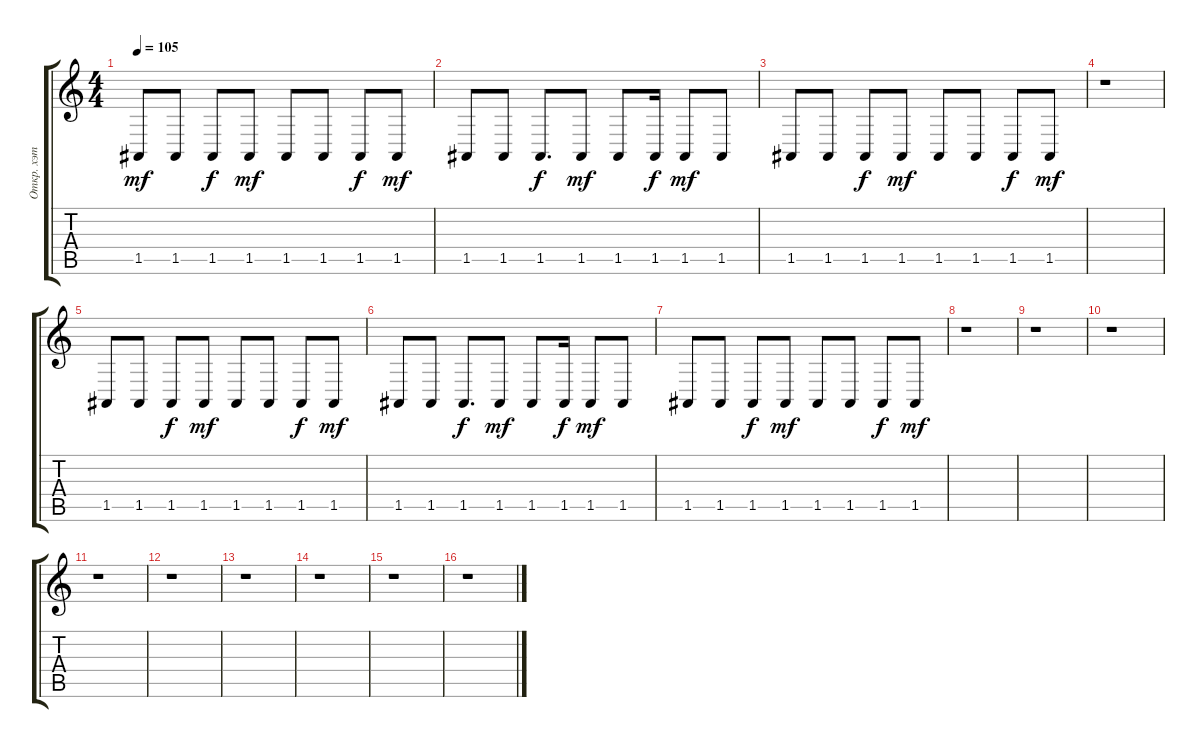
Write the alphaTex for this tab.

\track ("Откр. хэт" "Откр. хэт") {instrument acousticgrandpiano}
\staff {score tabs}
\tuning (E4 B3 G3 D3 A2 E2) {hide}
\ts (4 4)
\tempo 105
\clef g2
\ks c
1.5.8{dy mf} 1.5.8 1.5.8{dy f} 1.5.8{dy mf} 1.5.8 1.5.8 1.5.8{dy f} 1.5.8{dy mf} |
1.5.8 1.5.8 1.5.8{d dy f} 1.5.8{dy mf} 1.5.8 1.5.16{dy f} 1.5.8{dy mf} 1.5.8 |
1.5.8 1.5.8 1.5.8{dy f} 1.5.8{dy mf} 1.5.8 1.5.8 1.5.8{dy f} 1.5.8{dy mf} |
r.1 |
1.5.8 1.5.8 1.5.8{dy f} 1.5.8{dy mf} 1.5.8 1.5.8 1.5.8{dy f} 1.5.8{dy mf} |
1.5.8 1.5.8 1.5.8{d dy f} 1.5.8{dy mf} 1.5.8 1.5.16{dy f} 1.5.8{dy mf} 1.5.8 |
1.5.8 1.5.8 1.5.8{dy f} 1.5.8{dy mf} 1.5.8 1.5.8 1.5.8{dy f} 1.5.8{dy mf} |
r.1 |
r.1 |
r.1 |
r.1 |
r.1 |
r.1 |
r.1 |
r.1 |
r.1
